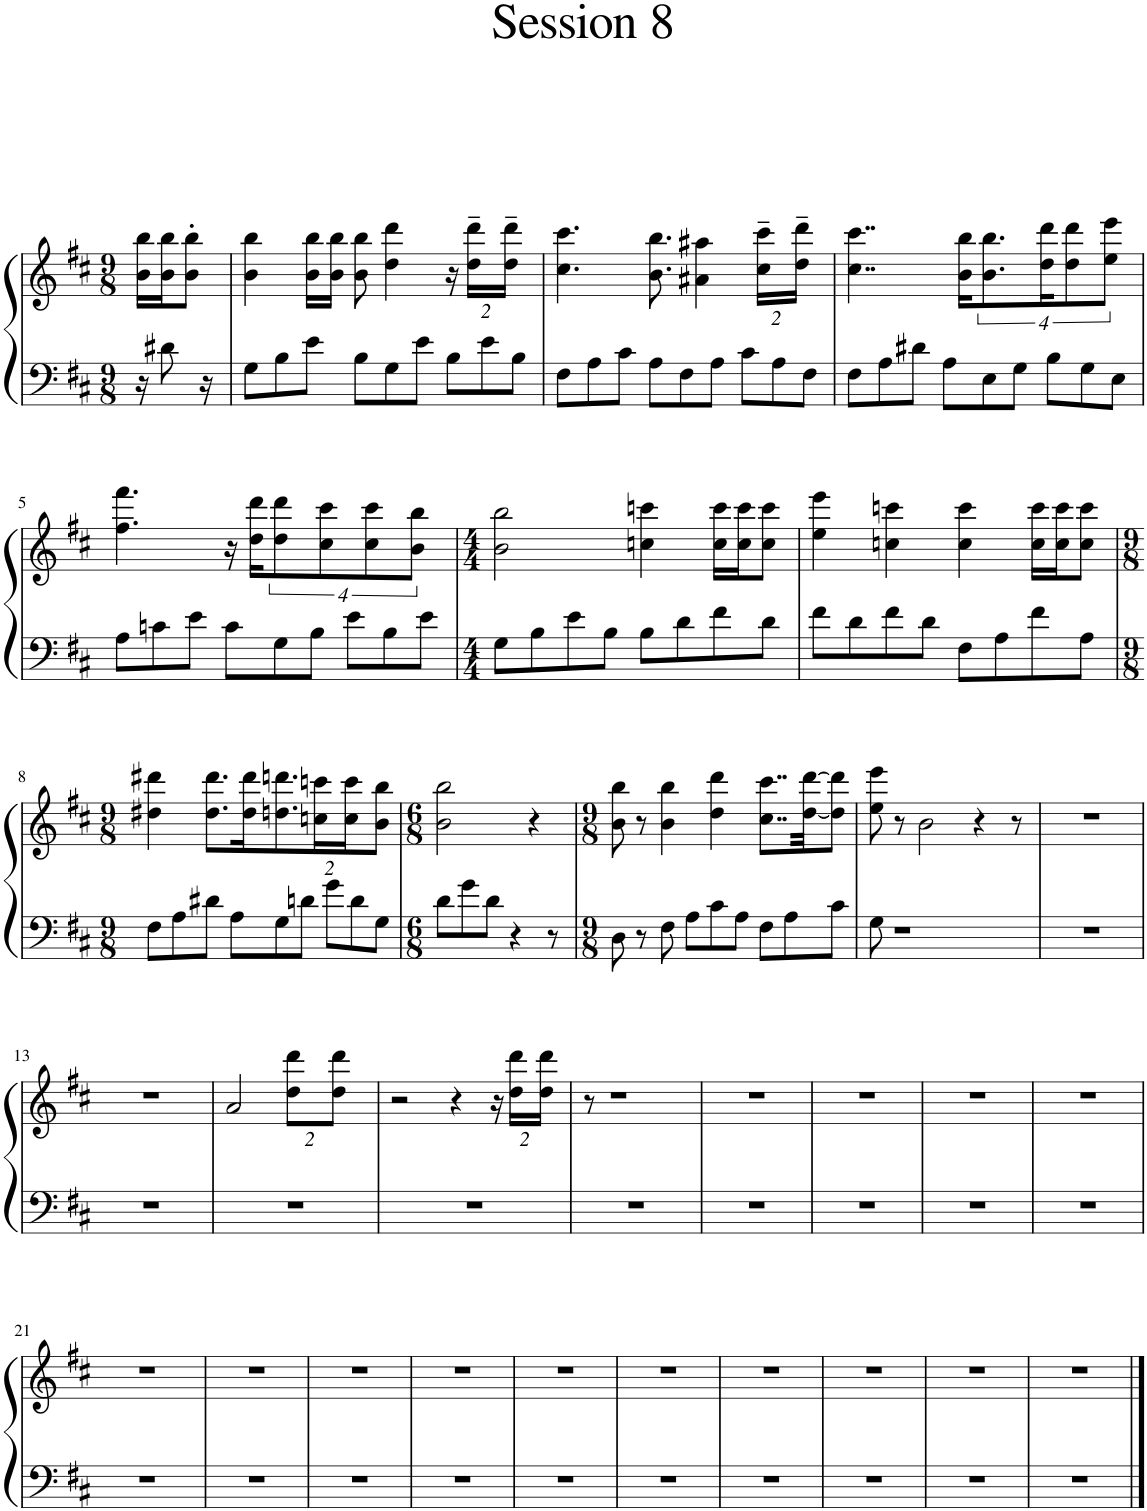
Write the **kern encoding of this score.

**kern	**kern
*part1	*part1
*staff2	*staff1
*I"Klavier	*
*clefF4	*clefG2
*k[f#c#]	*k[f#c#]
*M9/8	*M9/8
=1	=1
16r	16b\ 16bb\LL
8d#X\	16b\ 16bb\J
.	8b\' 8bb\'J
16r	.
=2	=2
8G\L	4b\ 4bb\
8B\	.
8e\J	16b\ 16bb\LL
.	16b\ 16bb\JJ
8B\L	8b\ 8bb\
8G\	4dd\ 4ddd\
8e\J	.
8B\L	16r
*	*Xbrackettup
.	32%5dd\~ 32%5ddd\~LL
8e\	.
.	32%5dd\~ 32%5ddd\~JJ
8B\J	.
=3	=3
8F#\L	4.cc#\ 4.ccc#\
8A\	.
8c#\J	.
8A\L	8.b\ 8.bb\
8F#\	.
.	4a#X\ 4aa#X\
8A\J	.
8c#\L	.
.	32%5cc#\~ 32%5ccc#\~LL
8A\	.
.	32%5dd\~ 32%5ddd\~JJ
8F#\J	.
=4	=4
8F#\L	4..cc#\ 4..ccc#\
8A\	.
8d#X\J	.
8A\L	.
.	16b\ 16bb\KL
*	*brackettup
8E\	32%5.b\ 32%5.bb\
8G\J	.
.	64%5dd\ 64%5ddd\K
8B\L	.
.	32%5dd\ 32%5ddd\
8G\	.
.	32%5ee\ 32%5eee\J
8E\J	.
!!LO:LB:g=z
=5	=5
8A\L	4.ff#\ 4.fff#\
8cn\	.
8e\J	.
8c\L	16r
.	16dd\ 16ddd\KL
8G\	32%5dd\ 32%5ddd\
8B\J	.
.	32%5cc#\ 32%5ccc#\
8e\L	.
.	32%5cc#\ 32%5ccc#\
8B\	.
.	32%5b\ 32%5bb\J
8e\J	.
=6	=6
*M4/4	*M4/4
8G\L	2b\ 2bb\
8B\	.
8e\	.
8B\J	.
8B\L	4ccn\ 4cccn\
8d\	.
8f#\	16cc\ 16ccc\LL
.	16cc\ 16ccc\J
8d\J	8cc\ 8ccc\J
=7	=7
8f#\L	4ee\ 4eee\
8d\	.
8f#\	4ccn\ 4cccn\
8d\J	.
8F#\L	4cc\ 4ccc\
8A\	.
8f#\	16cc\ 16ccc\LL
.	16cc\ 16ccc\J
8A\J	8cc\ 8ccc\J
!!LO:LB:g=z
=8	=8
*M9/8	*M9/8
8F#\L	4dd#X\ 4ddd#X\
8A\	.
8d#X\J	8.dd#\ 8.ddd#\L
8A\L	.
.	16dd#\ 16ddd#\K
8G\	8.ddn\ 8.dddn\
8dn\J	.
*	*Xbrackettup
.	32%5ccn\ 32%5cccn\L
8g\L	.
.	32%5cc\ 32%5ccc\J
8d\	.
8G\J	8b\ 8bb\J
=9	=9
*M6/8	*M6/8
8d\L	2b\ 2bb\
8g\	.
8d\J	.
4r	.
.	4r
8r	.
=10	=10
*M9/8	*M9/8
8D\	8b\ 8bb\
8r	8r
8F#\	4b\ 4bb\
8A\L	.
8c#\	4dd\ 4ddd\
8A\J	.
8F#\L	8..cc#\ 8..ccc#\L
8A\	.
.	[32dd\ [32ddd\KK
8c#\J	8dd\] 8ddd\]J
=11	=11
8G\	8ee\ 8eee\
1r	8r
.	2b\
.	4r
.	8r
=12	=12
8%9r	8%9r
!!LO:LB:g=z
=13	=13
8%9r	8%9r
=14	=14
8%9r	2a/
.	16%5dd\ 16%5ddd\L
.	16%5dd\ 16%5ddd\J
=15	=15
8%9r	2r
.	4r
.	16r
.	32%5dd\ 32%5ddd\LL
.	32%5dd\ 32%5ddd\JJ
=16	=16
8%9r	8r
.	1r
=17	=17
8%9r	8%9r
=18	=18
8%9r	8%9r
=19	=19
8%9r	8%9r
=20	=20
8%9r	8%9r
!!LO:LB:g=z
=21	=21
8%9r	8%9r
=22	=22
8%9r	8%9r
=23	=23
8%9r	8%9r
=24	=24
8%9r	8%9r
=25	=25
8%9r	8%9r
=26	=26
8%9r	8%9r
=27	=27
8%9r	8%9r
=28	=28
8%9r	8%9r
=29	=29
8%9r	8%9r
=30	=30
8%9r	8%9r
==	==
*-	*-
